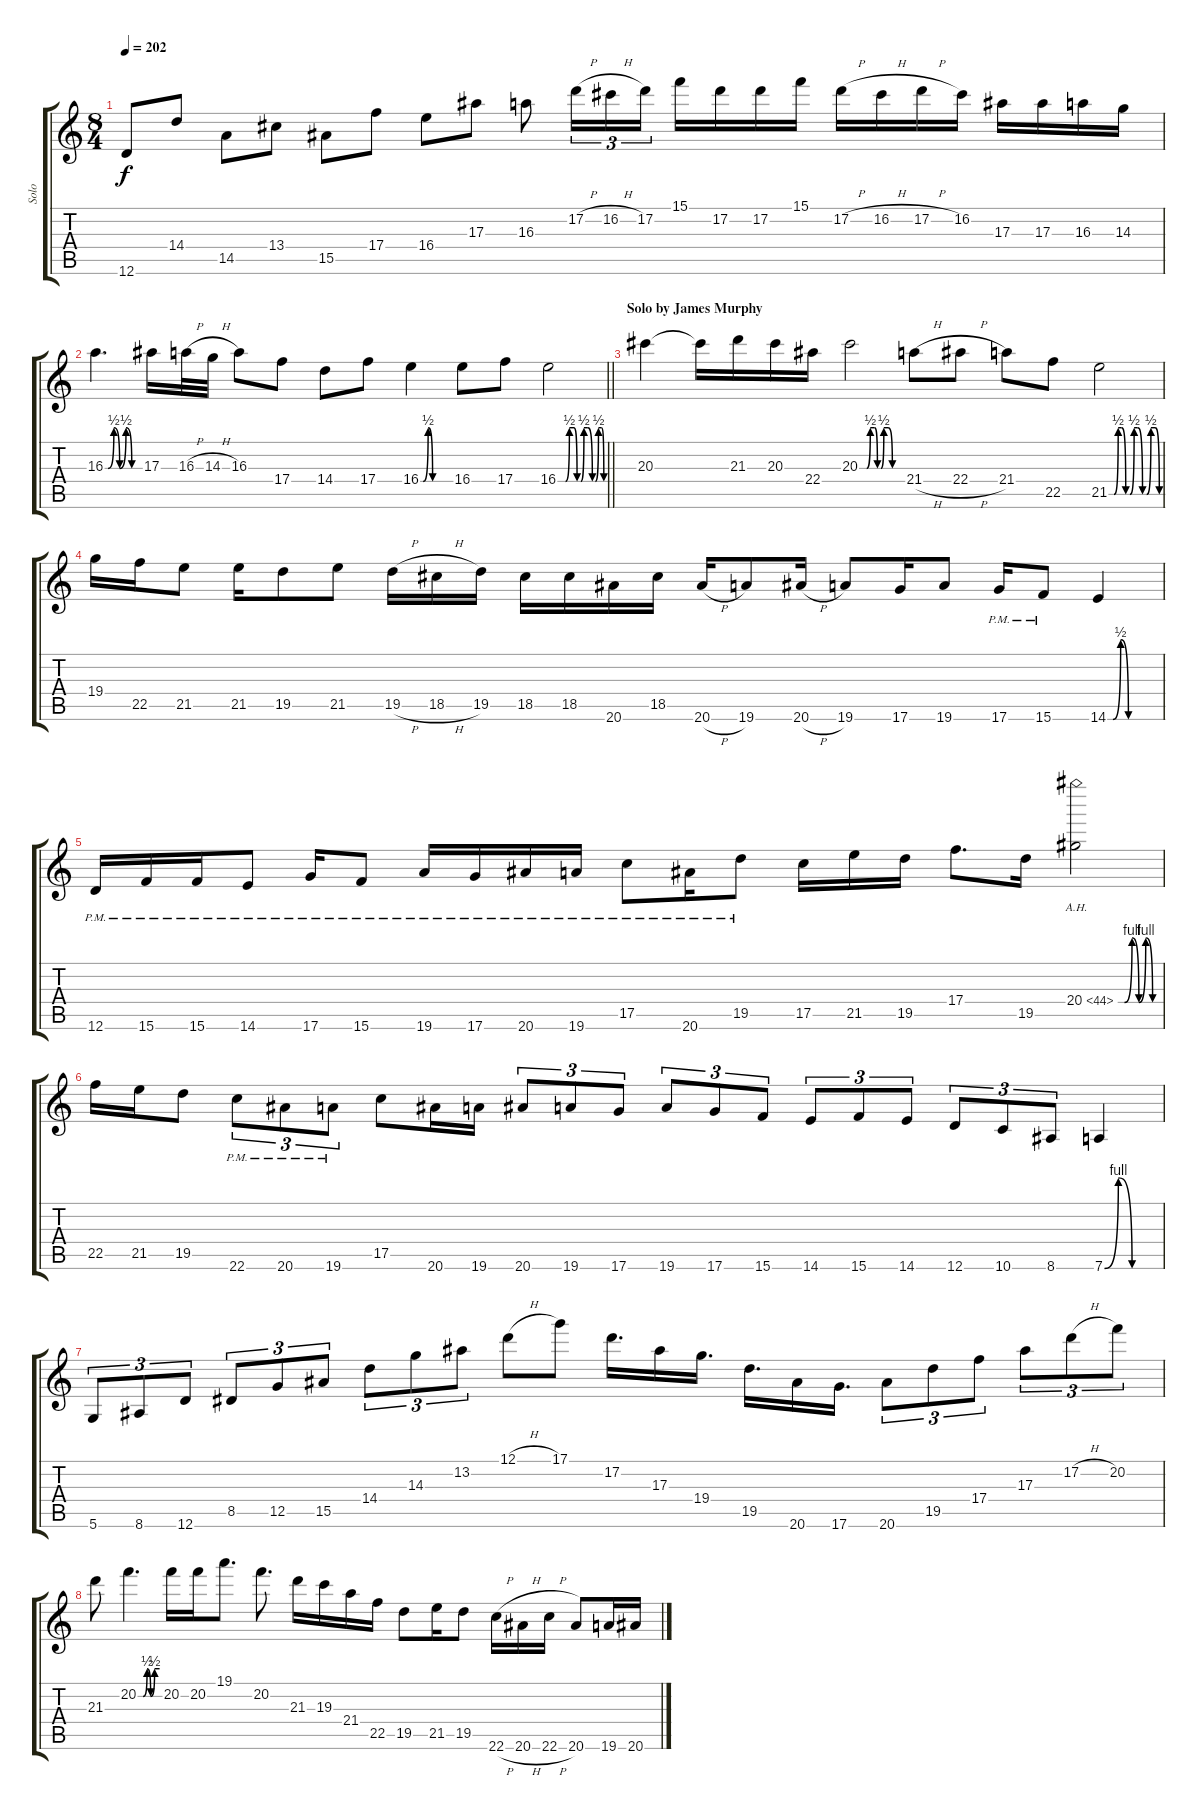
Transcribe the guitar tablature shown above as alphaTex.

\track ("Solo" "Solo") {instrument distortionguitar}
\staff {score tabs}
\tuning (D4 A3 F3 C3 G2 D2) {hide}
\ts (8 4)
\tempo 202
\clef g2
\ks c
12.6.8{dy f} 14.4.8 14.5.8 13.4.8 15.5.8 17.4.8 16.4.8 17.3.8 16.3.8 17.2{h}.16{tu (3 2)} 16.2{h}.16{tu (3 2)} 17.2.16{tu (3 2)} 15.1.16 17.2.16 17.2.16 15.1.16 17.2{h}.16 16.2{h}.16 17.2{h}.16 16.2.16 17.3.16 17.3.16 16.3.16 14.3.16 |
\barLineRight lightlight
16.3{be (custom 0 0 5 0 15 2 25 0 36 2 46 0 60 0)}.4{d} 17.3.16 16.3{h}.32 14.3{h}.32 16.3.8 17.4.8 14.4.8 17.4.8 16.4{be (custom 0 0 5 0 15 2 24 0 40 0 60 0)}.4 16.4.8 17.4.8 16.4{be (custom 0 0 10 0 15 2 21 2 25 0 30 0 34 2 39 2 45 0 49 0 53 2 57 2 60 0)}.2 |
\section ("" "Solo by James Murphy")
20.3.4 20.3{t}.16 21.3.16 20.3.16 22.4.16 20.3{be (custom 0 0 10 0 15 2 21 2 25 0 30 0 34 2 40 2 46 0 60 0)}.2 21.4{h}.8 22.4{h}.8 21.4.8 22.5.8 21.5{be (custom 0 0 6 0 11 2 15 2 20 0 25 0 30 2 34 2 40 0 45 0 50 2 55 2 60 0)}.2 |
19.4.16 22.5.16 21.5.8 21.5.16 19.5.8 21.5.8 19.5{h}.16 18.5{h}.16 19.5.16 18.5.16 18.5.16 20.6.16 18.5.16 20.6{h}.16 19.6.8 20.6{h}.16 19.6.8 17.6.16 19.6.8 17.6{pm}.16 15.6{pm}.8 14.6{be (custom 0 0 6 0 15 2 24 0 45 0 60 0)}.4 |
12.6{pm}.16 15.6{pm}.16 15.6{pm}.16 14.6{pm}.8 17.6{pm}.16 15.6{pm}.8 19.6{pm}.16 17.6{pm}.16 20.6{pm}.16 19.6{pm}.16 17.5{pm}.8 20.6{pm}.16 19.5{pm}.8 17.5.16 21.5.16 19.5.16 17.4.8{d} 19.5.16 20.4{be (custom 0 0 9 0 20 4 30 0 40 4 50 0 60 0) ah 24}.2 |
22.5.16 21.5.16 19.5.8 22.6{pm}.8{tu (3 2)} 20.6{pm}.8{tu (3 2)} 19.6{pm}.8{tu (3 2)} 17.5.8 20.6.16 19.6.16 20.6.8{tu (3 2)} 19.6.8{tu (3 2)} 17.6.8{tu (3 2)} 19.6.8{tu (3 2)} 17.6.8{tu (3 2)} 15.6.8{tu (3 2)} 14.6.8{tu (3 2)} 15.6.8{tu (3 2)} 14.6.8{tu (3 2)} 12.6.8{tu (3 2)} 10.6.8{tu (3 2)} 8.6.8{tu (3 2)} 7.6{be (custom 0 0 15 4 30 0 60 0)}.4 |
5.6.8{tu (3 2)} 8.6.8{tu (3 2)} 12.6.8{tu (3 2)} 8.5.8{tu (3 2)} 12.5.8{tu (3 2)} 15.5.8{tu (3 2)} 14.4.8{tu (3 2)} 14.3.8{tu (3 2)} 13.2.8{tu (3 2)} 12.1{h}.8 17.1.8 17.2.16{d} 17.3.16 19.4.16{d} 19.5.16{d} 20.6.16 17.6.16{d} 20.6.8{tu (3 2)} 19.5.8{tu (3 2)} 17.4.8{tu (3 2)} 17.3.8{tu (3 2)} 17.2{h}.8{tu (3 2)} 20.2.8{tu (3 2)} |
21.3.8 20.2{be (custom 0 0 10 0 14 0 25 2 35 0 46 2 60 2)}.4{d} 20.2.16 20.2.16 19.1.8{d} 20.2.8{d} 21.3.16 19.3.16 21.4.16 22.5.16 19.5.8 21.5.16 19.5.8 22.6{h}.16 20.6{h}.16 22.6{h}.16 20.6.8 19.6.16 20.6.16
